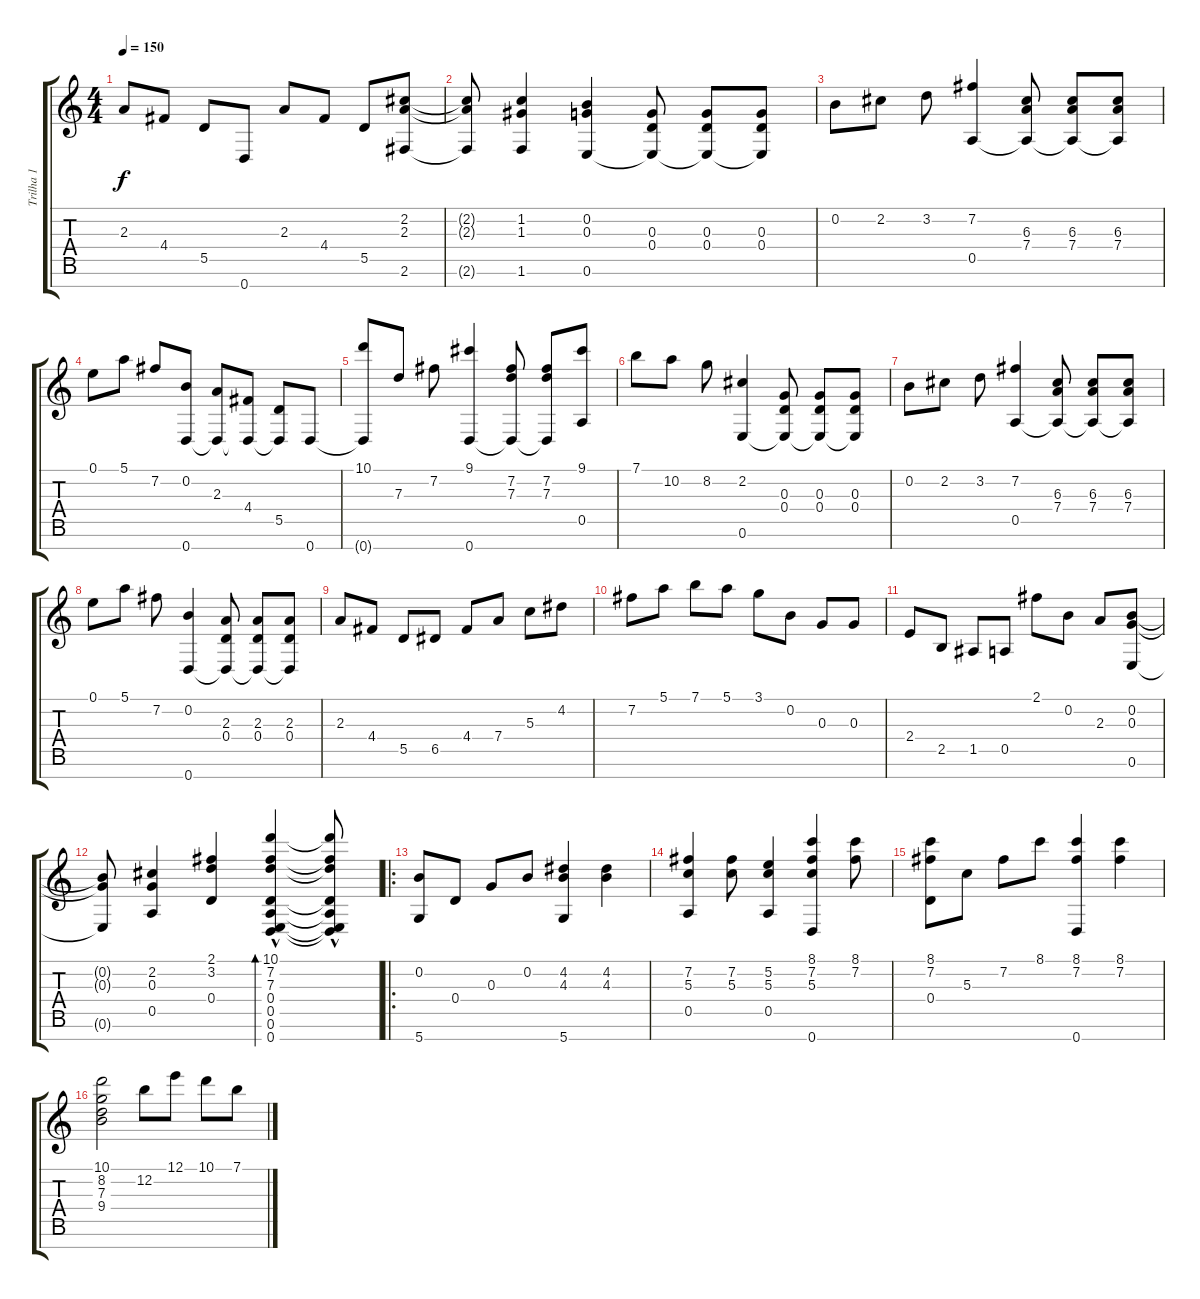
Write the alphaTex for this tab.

\track ("Trilha 1" "Trilha 1") {instrument acousticguitarnylon}
\staff {score tabs}
\tuning (E4 B3 G3 D3 A2 E2 D2) {hide}
\ts (4 4)
\tempo 150
\clef g2
\ks c
2.3.8{dy f} 4.4.8 5.5.8 0.7.8 2.3.8 4.4.8 5.5.8 (2.2 2.3 2.6).8 |
(2.2{t} 2.3{t} 2.6{t}).8 (1.2 1.3 1.6).4 (0.2 0.3 0.6).4 (0.3 0.4 0.6{t}).8 (0.3 0.4 0.6{t}).8 (0.3 0.4 0.6{t}).8 |
0.2.8 2.2.8 3.2.8 (7.2 0.5).4 (6.3 7.4 0.5{t}).8 (6.3 7.4 0.5{t}).8 (6.3 7.4 0.5{t}).8 |
0.1.8 5.1.8 7.2.8 (0.2 0.7).8 (2.3 0.7{t}).8 (4.4 0.7{t}).8 (5.5 0.7{t}).8 0.7.8 |
(10.1 0.7{t}).8 7.3.8 7.2.8 (9.1 0.7).4 (7.2 7.3 0.7{t}).8 (7.2 7.3 0.7{t}).8 (9.1 0.5).8 |
7.1.8 10.2.8 8.2.8 (2.2 0.6).4 (0.3 0.4 0.6{t}).8 (0.3 0.4 0.6{t}).8 (0.3 0.4 0.6{t}).8 |
0.2.8 2.2.8 3.2.8 (7.2 0.5).4 (6.3 7.4 0.5{t}).8 (6.3 7.4 0.5{t}).8 (6.3 7.4 0.5{t}).8 |
0.1.8 5.1.8 7.2.8 (0.2 0.7).4 (2.3 0.4 0.7{t}).8 (2.3 0.4 0.7{t}).8 (2.3 0.4 0.7{t}).8 |
2.3.8 4.4.8 5.5.8 6.5.8 4.4.8 7.4.8 5.3.8 4.2.8 |
7.2.8 5.1.8 7.1.8 5.1.8 3.1.8 0.2.8 0.3.8 0.3.8 |
2.4.8 2.5.8 1.5.8 0.5.8 2.1.8 0.2.8 2.3.8 (0.2 0.3 0.6).8 |
(0.2{t} 0.3{t} 0.6{t}).8 (2.2 0.3 0.5).4 (2.1 3.2 0.4).4 (10.1 7.2 7.3 0.4 0.5 0.6 0.7{hac}).4{bd 240} (10.1{hac t} 7.2{hac t} 7.3{hac t} 0.4{hac t} 0.5{hac t} 0.6{hac t} 0.7{hac t}).8 |
\ro
(0.2 5.7).8 0.4.8 0.3.8 0.2.8 (4.2 4.3 5.7).4 (4.2 4.3).4 |
(7.2 5.3 0.5).4 (7.2 5.3).8 (5.2 5.3 0.5).4 (8.1 7.2 5.3 0.7).4 (8.1 7.2).8 |
(8.1 7.2 0.4).8 5.3.8 7.2.8 8.1.8 (8.1 7.2 0.7).4 (8.1 7.2).4 |
(10.1 8.2 7.3 9.4).2 12.2.8 12.1.8 10.1.8 7.1.8
